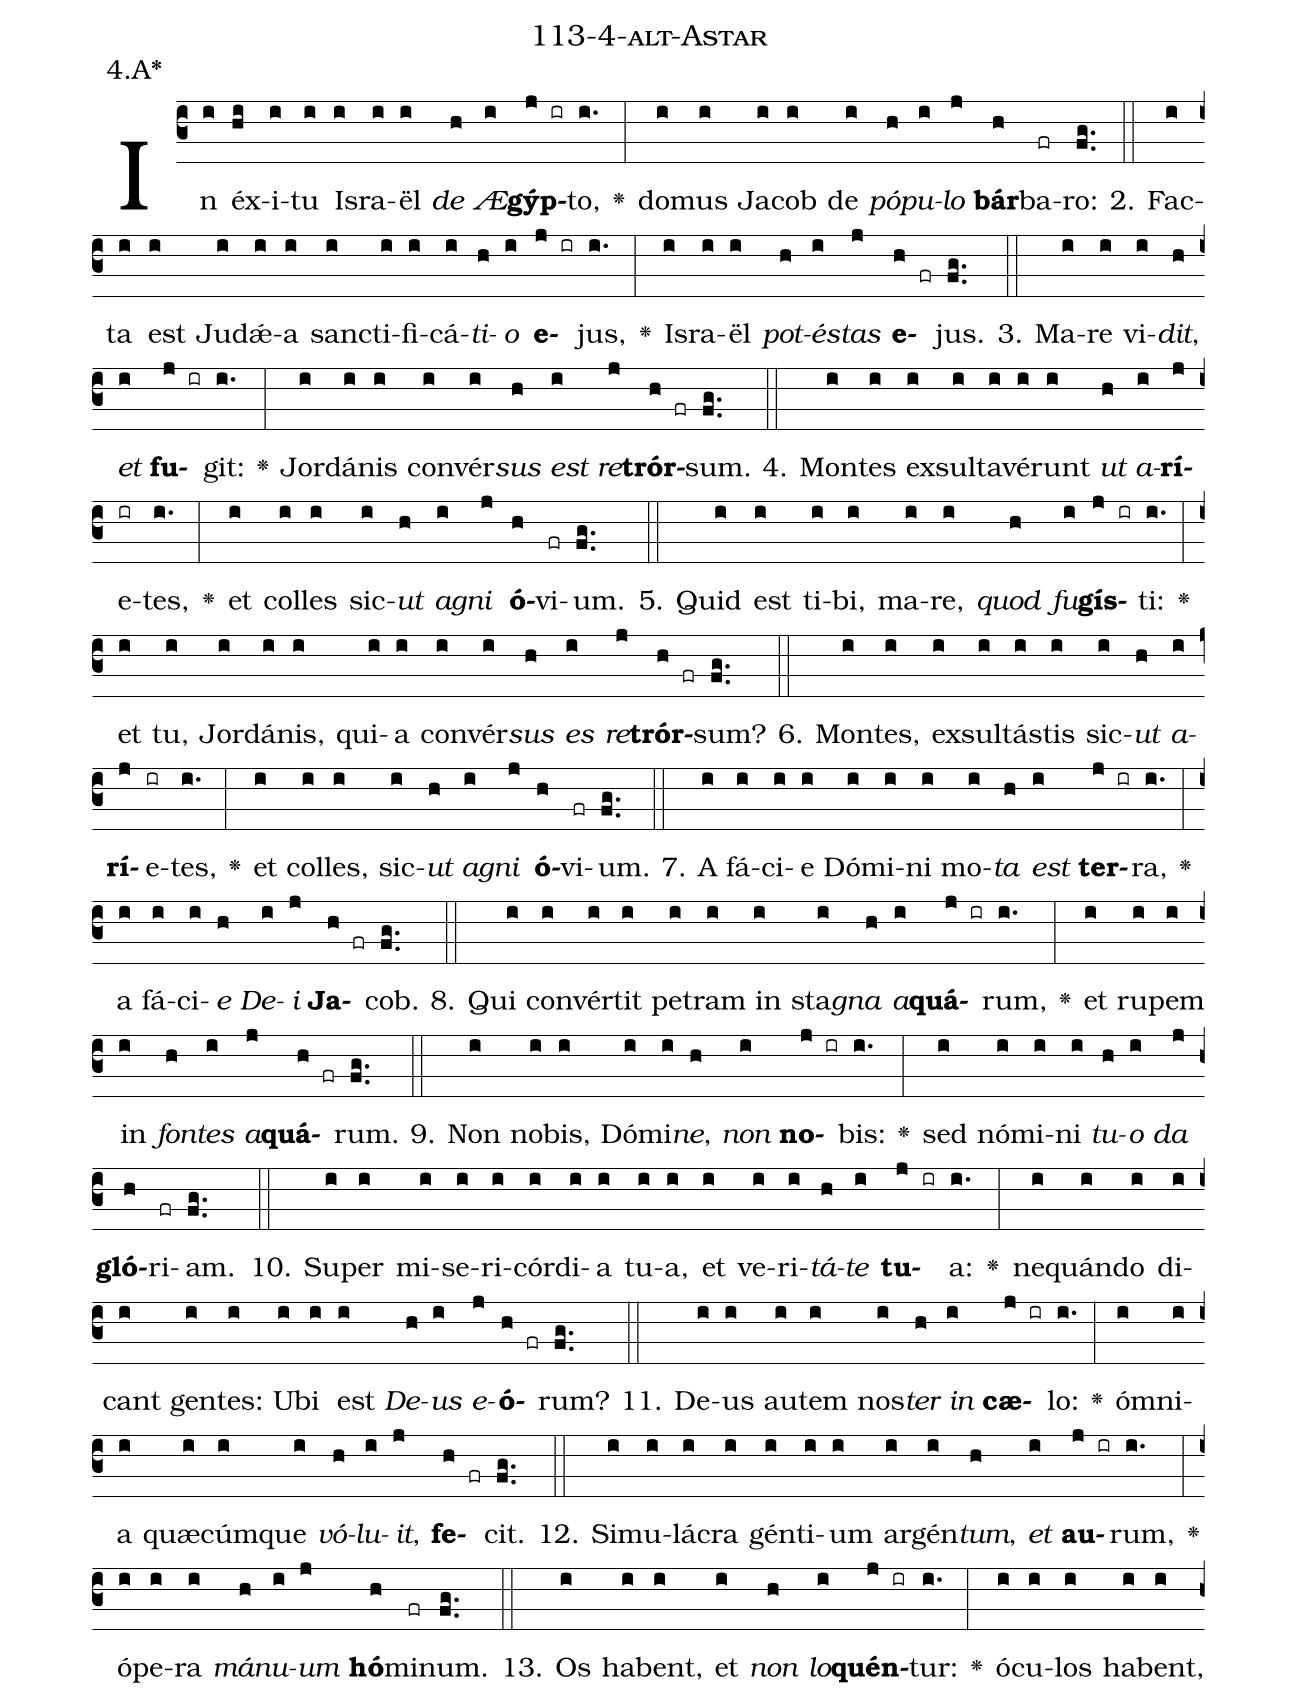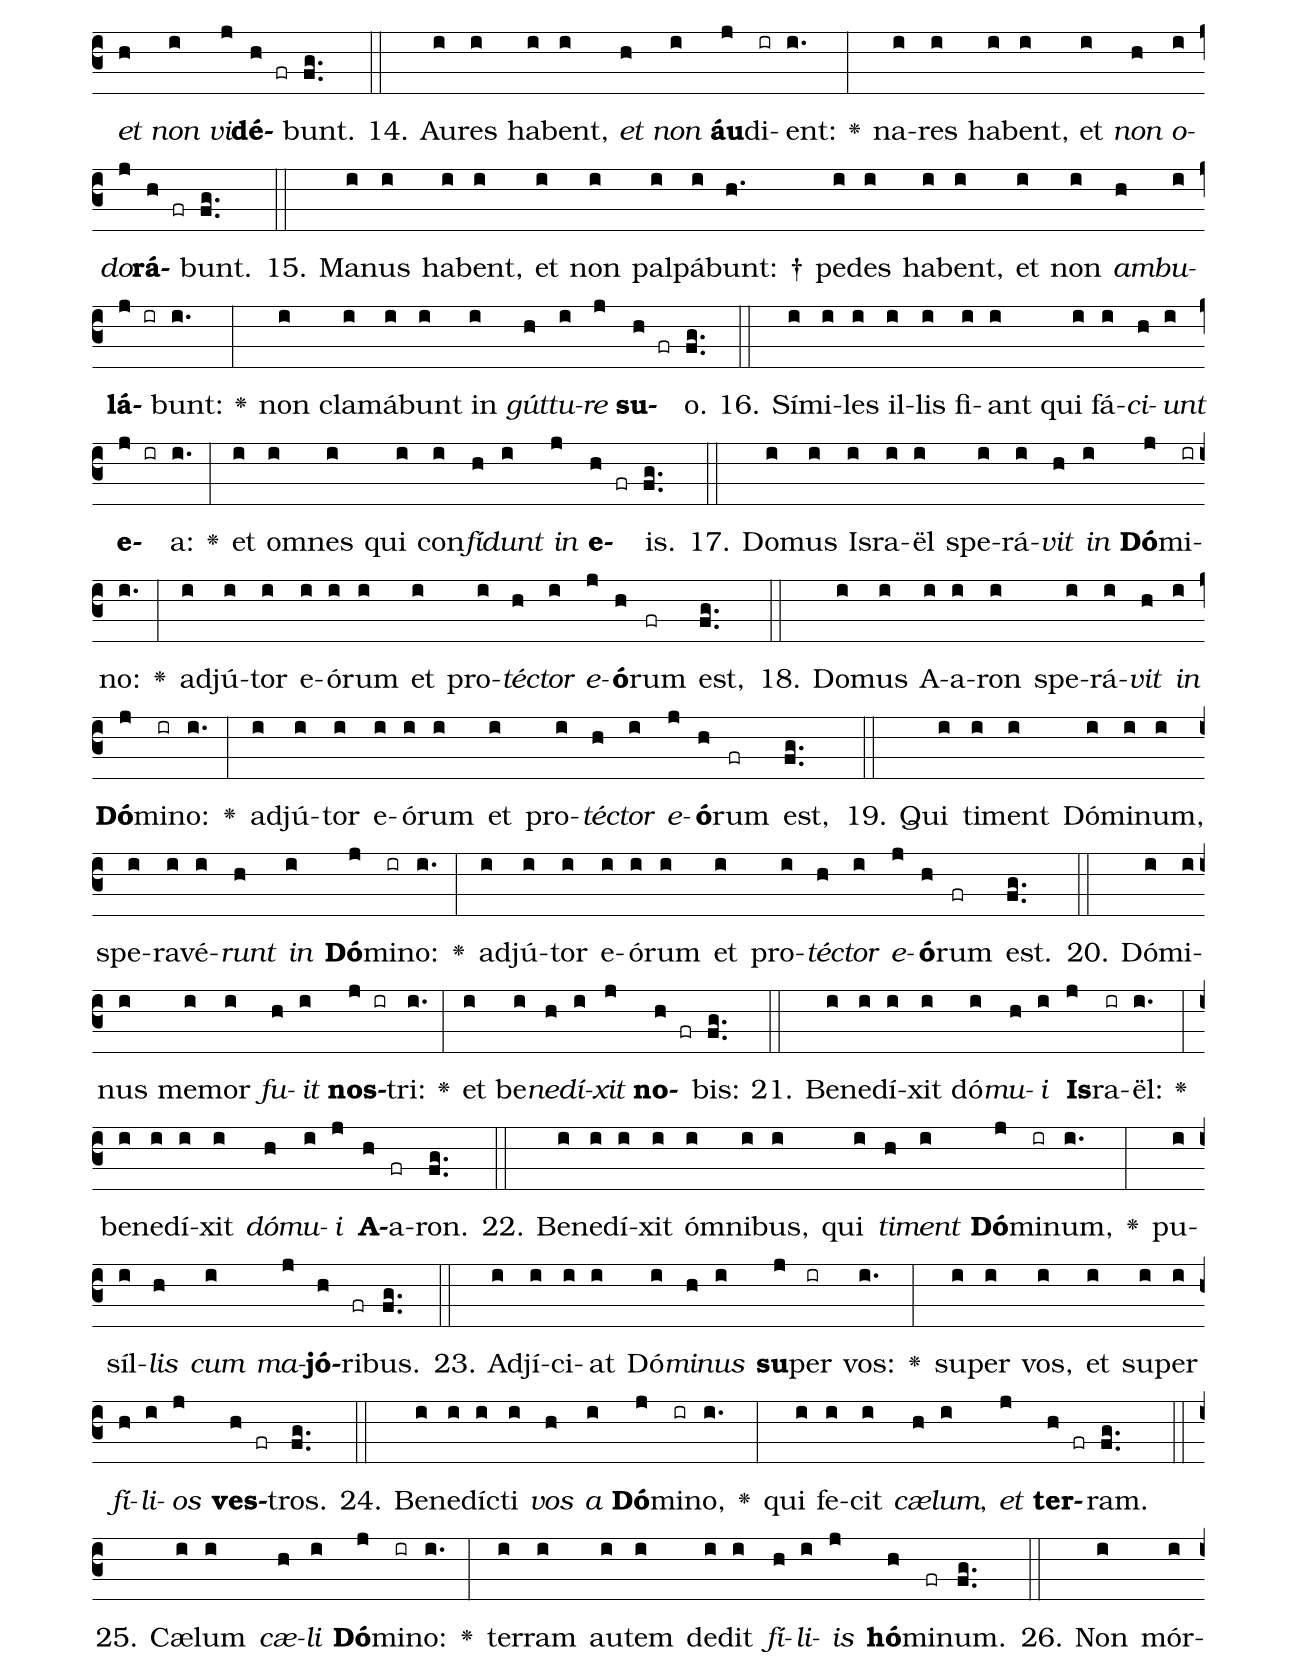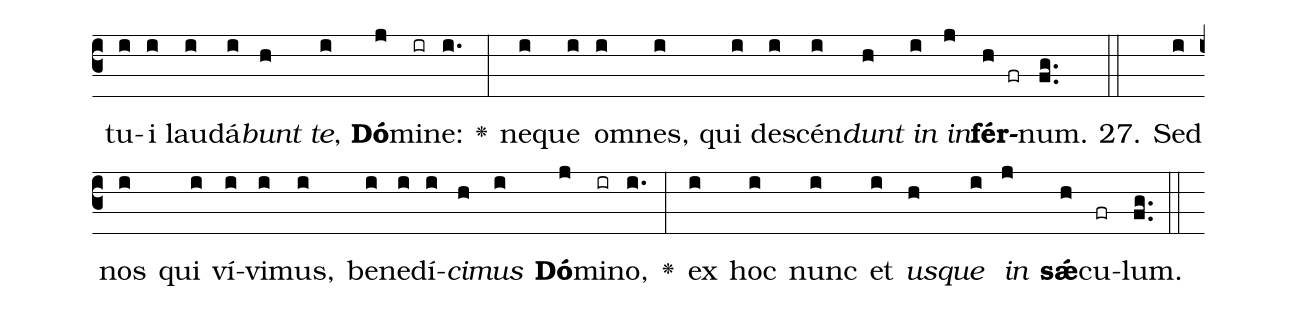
name: 113-4-alt-Astar;
annotation: 4.A*;
%%
(c3)In(i) éx(hi)i(i)tu(i) Is(i)ra(i)ël(i) <i>de</i>(h) <i>Æ</i>(i)<b>gýp</b>(j ir)to,(i.) <v>\greheightstar</v>(:) do(i)mus(i) Ja(i)cob(i) de(i) <i>pó</i>(h)<i>pu</i>(i)<i>lo</i>(j) <b>bár</b>(h)ba(fr)ro:(fg..) (::)
2. Fac(i)ta(i) est(i) Ju(i)dǽ(i)a(i) sanc(i)ti(i)fi(i)cá(i)<i>ti</i>(h)<i>o</i>(i) <b>e</b>(j ir)jus,(i.) <v>\greheightstar</v>(:) Is(i)ra(i)ël(i) <i>pot</i>(h)<i>és</i>(i)<i>tas</i>(j) <b>e</b>(h fr)jus.(fg..) (::)
3. Ma(i)re(i) vi(i)<i>dit</i>,(h) <i>et</i>(i) <b>fu</b>(j ir)git:(i.) <v>\greheightstar</v>(:) Jor(i)dá(i)nis(i) con(i)vér(i)<i>sus</i>(h) <i>est</i>(i) <i>re</i>(j)<b>trór</b>(h fr)sum.(fg..) (::)
4. Mon(i)tes(i) ex(i)sul(i)ta(i)vé(i)runt(i) <i>ut</i>(h) <i>a</i>(i)<b>rí</b>(j)e(ir)tes,(i.) <v>\greheightstar</v>(:) et(i) col(i)les(i) sic(i)<i>ut</i>(h) <i>a</i>(i)<i>gni</i>(j) <b>ó</b>(h)vi(fr)um.(fg..) (::)
5. Quid(i) est(i) ti(i)bi,(i) ma(i)re,(i) <i>quod</i>(h) <i>fu</i>(i)<b>gís</b>(j ir)ti:(i.) <v>\greheightstar</v>(:) et(i) tu,(i) Jor(i)dá(i)nis,(i) qui(i)a(i) con(i)vér(i)<i>sus</i>(h) <i>es</i>(i) <i>re</i>(j)<b>trór</b>(h fr)sum?(fg..) (::)
6. Mon(i)tes,(i) ex(i)sul(i)tás(i)tis(i) sic(i)<i>ut</i>(h) <i>a</i>(i)<b>rí</b>(j)e(ir)tes,(i.) <v>\greheightstar</v>(:) et(i) col(i)les,(i) sic(i)<i>ut</i>(h) <i>a</i>(i)<i>gni</i>(j) <b>ó</b>(h)vi(fr)um.(fg..) (::)
7. A(i) fá(i)ci(i)e(i) Dó(i)mi(i)ni(i) mo(i)<i>ta</i>(h) <i>est</i>(i) <b>ter</b>(j ir)ra,(i.) <v>\greheightstar</v>(:) a(i) fá(i)ci(i)<i>e</i>(h) <i>De</i>(i)<i>i</i>(j) <b>Ja</b>(h fr)cob.(fg..) (::)
8. Qui(i) con(i)vér(i)tit(i) pe(i)tram(i) in(i) sta(i)<i>gna</i>(h) <i>a</i>(i)<b>quá</b>(j ir)rum,(i.) <v>\greheightstar</v>(:) et(i) ru(i)pem(i) in(i) <i>fon</i>(h)<i>tes</i>(i) <i>a</i>(j)<b>quá</b>(h fr)rum.(fg..) (::)
9. Non(i) no(i)bis,(i) Dó(i)mi(i)<i>ne</i>,(h) <i>non</i>(i) <b>no</b>(j ir)bis:(i.) <v>\greheightstar</v>(:) sed(i) nó(i)mi(i)ni(i) <i>tu</i>(h)<i>o</i>(i) <i>da</i>(j) <b>gló</b>(h)ri(fr)am.(fg..) (::)
10. Su(i)per(i) mi(i)se(i)ri(i)cór(i)di(i)a(i) tu(i)a,(i) et(i) ve(i)ri(i)<i>tá</i>(h)<i>te</i>(i) <b>tu</b>(j ir)a:(i.) <v>\greheightstar</v>(:) ne(i)quán(i)do(i) di(i)cant(i) gen(i)tes:(i) U(i)bi(i) est(i) <i>De</i>(h)<i>us</i>(i) <i>e</i>(j)<b>ó</b>(h fr)rum?(fg..) (::)
11. De(i)us(i) au(i)tem(i) nos(i)<i>ter</i>(h) <i>in</i>(i) <b>cæ</b>(j ir)lo:(i.) <v>\greheightstar</v>(:) óm(i)ni(i)a(i) quæ(i)cúm(i)que(i) <i>vó</i>(h)<i>lu</i>(i)<i>it</i>,(j) <b>fe</b>(h fr)cit.(fg..) (::)
12. Si(i)mu(i)lá(i)cra(i) gén(i)ti(i)um(i) ar(i)gén(i)<i>tum</i>,(h) <i>et</i>(i) <b>au</b>(j ir)rum,(i.) <v>\greheightstar</v>(:) ó(i)pe(i)ra(i) <i>má</i>(h)<i>nu</i>(i)<i>um</i>(j) <b>hó</b>(h)mi(fr)num.(fg..) (::)
13. Os(i) ha(i)bent,(i) et(i) <i>non</i>(h) <i>lo</i>(i)<b>quén</b>(j ir)tur:(i.) <v>\greheightstar</v>(:) ó(i)cu(i)los(i) ha(i)bent,(i) <i>et</i>(h) <i>non</i>(i) <i>vi</i>(j)<b>dé</b>(h fr)bunt.(fg..) (::)
14. Au(i)res(i) ha(i)bent,(i) <i>et</i>(h) <i>non</i>(i) <b>áu</b>(j)di(ir)ent:(i.) <v>\greheightstar</v>(:) na(i)res(i) ha(i)bent,(i) et(i) <i>non</i>(h) <i>o</i>(i)<i>do</i>(j)<b>rá</b>(h fr)bunt.(fg..) (::)
15. Ma(i)nus(i) ha(i)bent,(i) et(i) non(i) pal(i)pá(i)bunt: †(h.) pe(i)des(i) ha(i)bent,(i) et(i) non(i) <i>am</i>(h)<i>bu</i>(i)<b>lá</b>(j ir)bunt:(i.) <v>\greheightstar</v>(:) non(i) cla(i)má(i)bunt(i) in(i) <i>gút</i>(h)<i>tu</i>(i)<i>re</i>(j) <b>su</b>(h fr)o.(fg..) (::)
16. Sí(i)mi(i)les(i) il(i)lis(i) fi(i)ant(i) qui(i) fá(i)<i>ci</i>(h)<i>unt</i>(i) <b>e</b>(j ir)a:(i.) <v>\greheightstar</v>(:) et(i) om(i)nes(i) qui(i) con(i)<i>fí</i>(h)<i>dunt</i>(i) <i>in</i>(j) <b>e</b>(h fr)is.(fg..) (::)
17. Do(i)mus(i) Is(i)ra(i)ël(i) spe(i)rá(i)<i>vit</i>(h) <i>in</i>(i) <b>Dó</b>(j)mi(ir)no:(i.) <v>\greheightstar</v>(:) ad(i)jú(i)tor(i) e(i)ó(i)rum(i) et(i) pro(i)<i>téc</i>(h)<i>tor</i>(i) <i>e</i>(j)<b>ó</b>(h)rum(fr) est,(fg..) (::)
18. Do(i)mus(i) A(i)a(i)ron(i) spe(i)rá(i)<i>vit</i>(h) <i>in</i>(i) <b>Dó</b>(j)mi(ir)no:(i.) <v>\greheightstar</v>(:) ad(i)jú(i)tor(i) e(i)ó(i)rum(i) et(i) pro(i)<i>téc</i>(h)<i>tor</i>(i) <i>e</i>(j)<b>ó</b>(h)rum(fr) est,(fg..) (::)
19. Qui(i) ti(i)ment(i) Dó(i)mi(i)num,(i) spe(i)ra(i)vé(i)<i>runt</i>(h) <i>in</i>(i) <b>Dó</b>(j)mi(ir)no:(i.) <v>\greheightstar</v>(:) ad(i)jú(i)tor(i) e(i)ó(i)rum(i) et(i) pro(i)<i>téc</i>(h)<i>tor</i>(i) <i>e</i>(j)<b>ó</b>(h)rum(fr) est.(fg..) (::)
20. Dó(i)mi(i)nus(i) me(i)mor(i) <i>fu</i>(h)<i>it</i>(i) <b>nos</b>(j ir)tri:(i.) <v>\greheightstar</v>(:) et(i) be(i)<i>ne</i>(h)<i>dí</i>(i)<i>xit</i>(j) <b>no</b>(h fr)bis:(fg..) (::)
21. Be(i)ne(i)dí(i)xit(i) dó(i)<i>mu</i>(h)<i>i</i>(i) <b>Is</b>(j)ra(ir)ël:(i.) <v>\greheightstar</v>(:) be(i)ne(i)dí(i)xit(i) <i>dó</i>(h)<i>mu</i>(i)<i>i</i>(j) <b>A</b>(h)a(fr)ron.(fg..) (::)
22. Be(i)ne(i)dí(i)xit(i) óm(i)ni(i)bus,(i) qui(i) <i>ti</i>(h)<i>ment</i>(i) <b>Dó</b>(j)mi(ir)num,(i.) <v>\greheightstar</v>(:) pu(i)síl(i)<i>lis</i>(h) <i>cum</i>(i) <i>ma</i>(j)<b>jó</b>(h)ri(fr)bus.(fg..) (::)
23. Ad(i)jí(i)ci(i)at(i) Dó(i)<i>mi</i>(h)<i>nus</i>(i) <b>su</b>(j)per(ir) vos:(i.) <v>\greheightstar</v>(:) su(i)per(i) vos,(i) et(i) su(i)per(i) <i>fí</i>(h)<i>li</i>(i)<i>os</i>(j) <b>ves</b>(h fr)tros.(fg..) (::)
24. Be(i)ne(i)díc(i)ti(i) <i>vos</i>(h) <i>a</i>(i) <b>Dó</b>(j)mi(ir)no,(i.) <v>\greheightstar</v>(:) qui(i) fe(i)cit(i) <i>cæ</i>(h)<i>lum</i>,(i) <i>et</i>(j) <b>ter</b>(h fr)ram.(fg..) (::)
25. Cæ(i)lum(i) <i>cæ</i>(h)<i>li</i>(i) <b>Dó</b>(j)mi(ir)no:(i.) <v>\greheightstar</v>(:) ter(i)ram(i) au(i)tem(i) de(i)dit(i) <i>fí</i>(h)<i>li</i>(i)<i>is</i>(j) <b>hó</b>(h)mi(fr)num.(fg..) (::)
26. Non(i) mór(i)tu(i)i(i) lau(i)dá(i)<i>bunt</i>(h) <i>te</i>,(i) <b>Dó</b>(j)mi(ir)ne:(i.) <v>\greheightstar</v>(:) ne(i)que(i) om(i)nes,(i) qui(i) de(i)scén(i)<i>dunt</i>(h) <i>in</i>(i) <i>in</i>(j)<b>fér</b>(h fr)num.(fg..) (::)
27. Sed(i) nos(i) qui(i) ví(i)vi(i)mus,(i) be(i)ne(i)dí(i)<i>ci</i>(h)<i>mus</i>(i) <b>Dó</b>(j)mi(ir)no,(i.) <v>\greheightstar</v>(:) ex(i) hoc(i) nunc(i) et(i) <i>us</i>(h)<i>que</i>(i) <i>in</i>(j) <b>sǽ</b>(h)cu(fr)lum.(fg..) (::)
